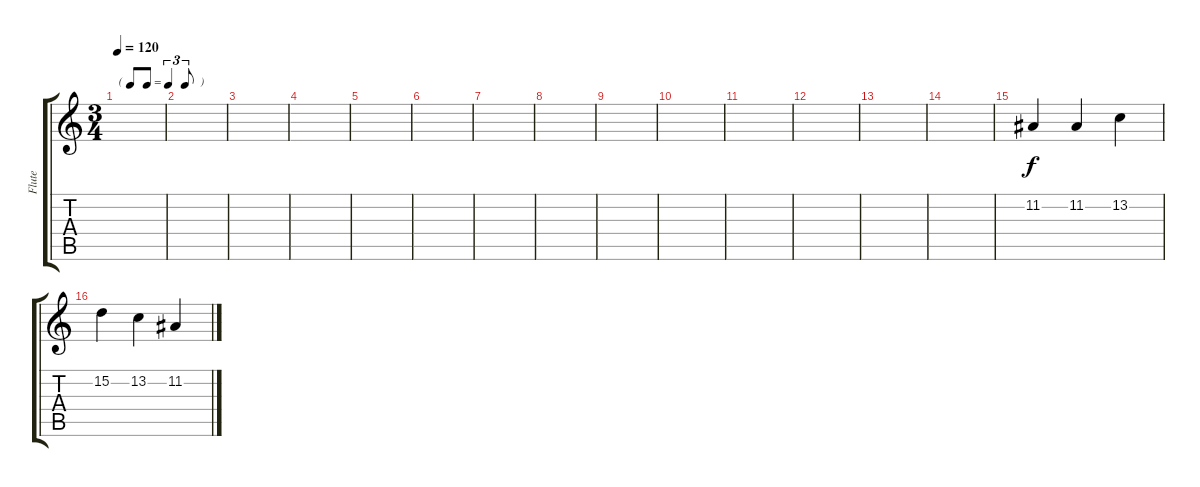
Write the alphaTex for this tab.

\track ("Flute" "Flute") {instrument panflute}
\staff {score tabs}
\tuning (E4 B3 G3 D3 A2 E2) {hide}
\ts (3 4)
\tf triplet8th
\tempo 120
\clef g2
\ks c
|
|
|
|
|
|
|
|
|
|
|
|
|
|
11.2.4 11.2.4 13.2.4 |
15.2.4 13.2.4 11.2.4
